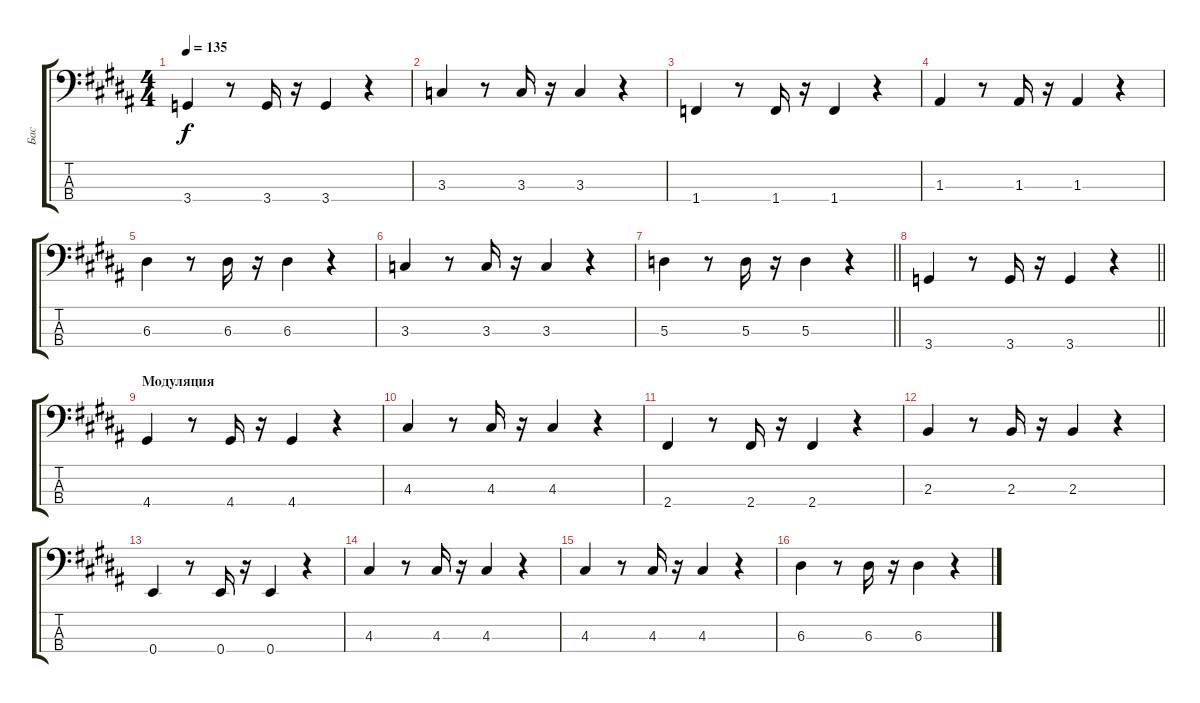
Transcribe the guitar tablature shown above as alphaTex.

\track ("Бас" "Бас") {instrument electricbassfinger}
\staff {score tabs}
\tuning (G2 D2 A1 E1) {hide}
\ts (4 4)
\tempo 135
\clef f4
\ks g#minor
3.4.4{dy f} r.8 3.4.16 r.16 3.4.4 r.4 |
3.3.4 r.8 3.3.16 r.16 3.3.4 r.4 |
1.4.4 r.8 1.4.16 r.16 1.4.4 r.4 |
1.3.4 r.8 1.3.16 r.16 1.3.4 r.4 |
6.3.4 r.8 6.3.16 r.16 6.3.4 r.4 |
3.3.4 r.8 3.3.16 r.16 3.3.4 r.4 |
\barLineRight lightlight
5.3.4 r.8 5.3.16 r.16 5.3.4 r.4 |
\barLineRight lightlight
3.4.4 r.8 3.4.16 r.16 3.4.4 r.4 |
\section ("" "Модуляция")
4.4.4 r.8 4.4.16 r.16 4.4.4 r.4 |
4.3.4 r.8 4.3.16 r.16 4.3.4 r.4 |
2.4.4 r.8 2.4.16 r.16 2.4.4 r.4 |
2.3.4 r.8 2.3.16 r.16 2.3.4 r.4 |
0.4.4 r.8 0.4.16 r.16 0.4.4 r.4 |
4.3.4 r.8 4.3.16 r.16 4.3.4 r.4 |
4.3.4 r.8 4.3.16 r.16 4.3.4 r.4 |
6.3.4 r.8 6.3.16 r.16 6.3.4 r.4
